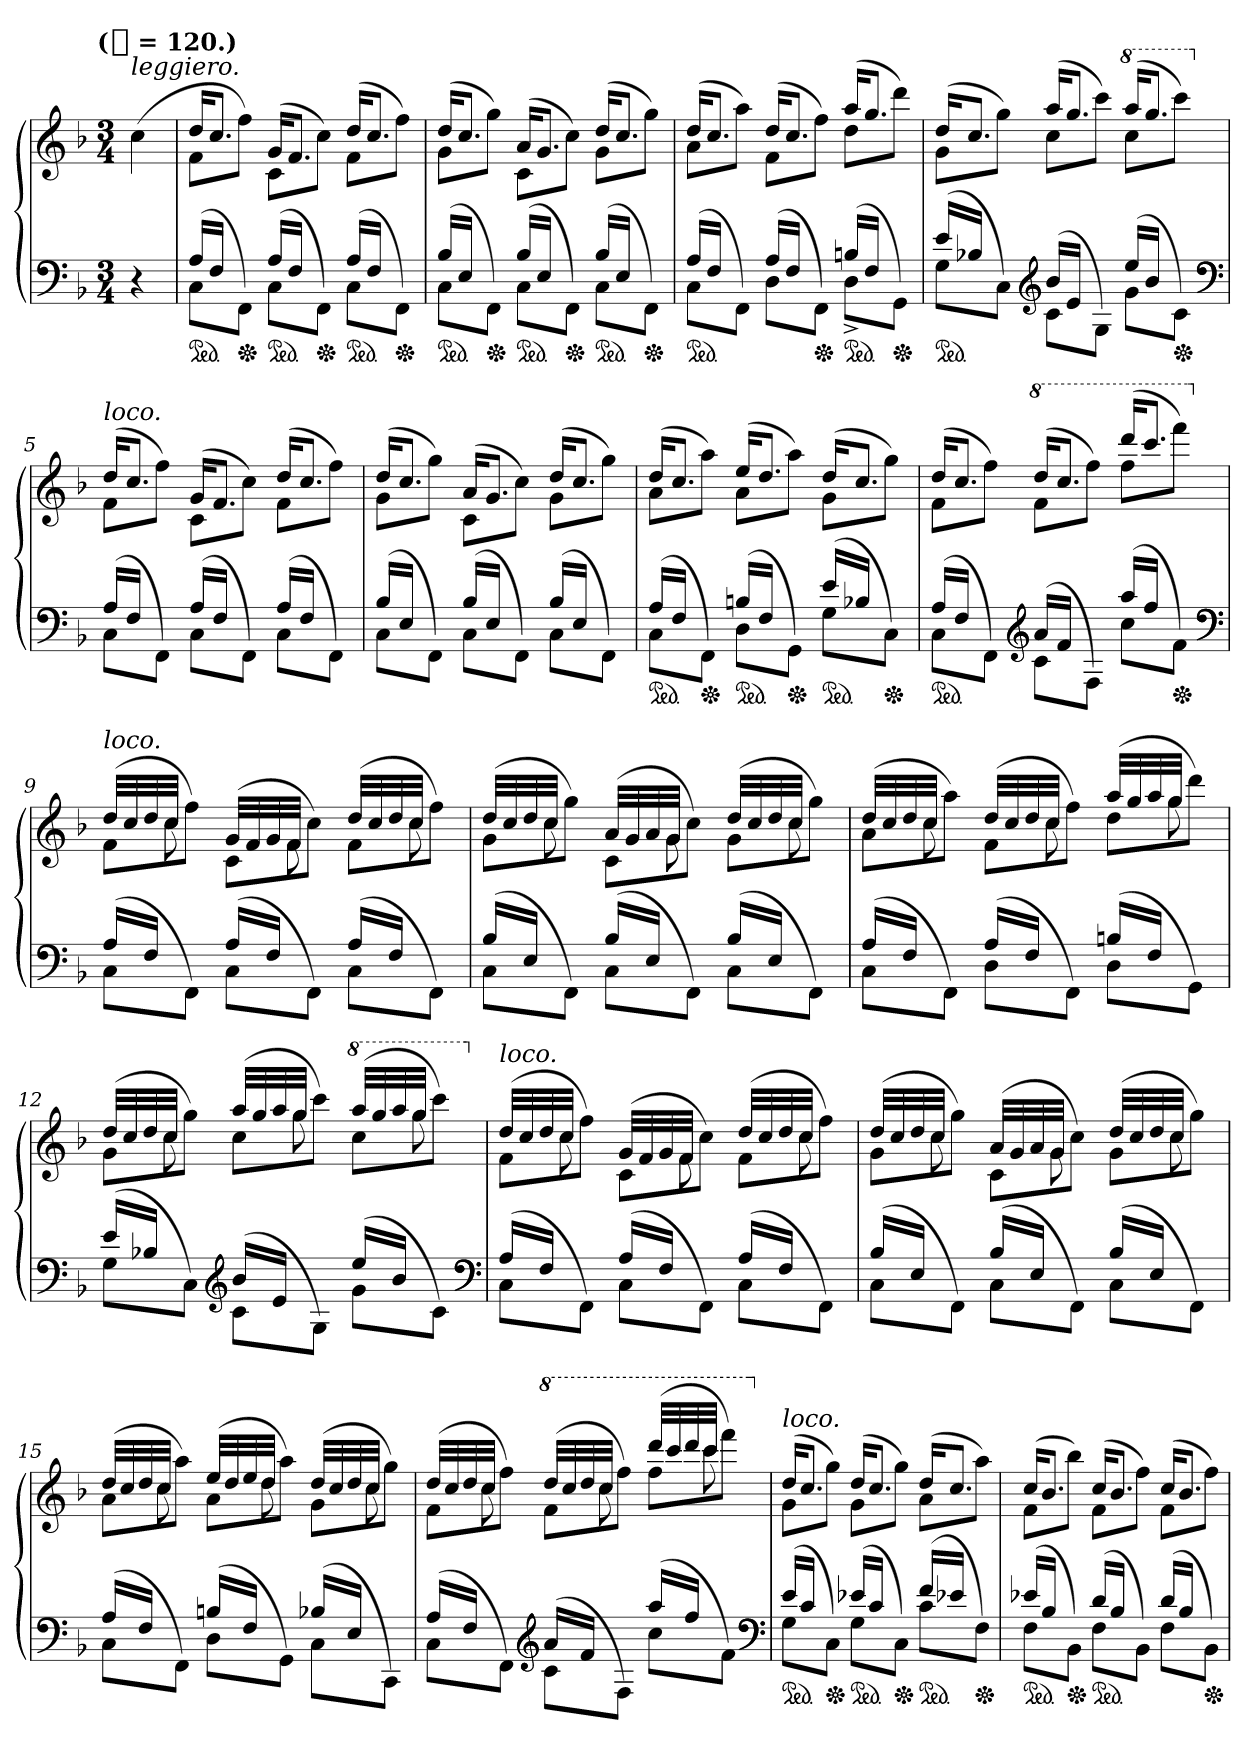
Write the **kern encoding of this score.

**kern	**kern
*part1	*part1
*staff2	*staff1
*clefF4	*clefG2
*k[b-]	*k[b-]
*F:	*F:
!!LO:TX:omd:t=([quarter] = 120.)
*M3/4	*M3/4
*MM120	*MM120
=	=
!	!LO:TX:a:i:t=leggiero.
4r	(>4cc
=1	=1
*^	*^
*ped	*	*	*
(>16ALL	8CL	16ddKL	8fL
16FJJ	.	8.ccJ	.
*Xped	*	*	*
8rcyy	8FFJ)	.	8ffJ)
*ped	*	*	*
(>16ALL	8CL	(16gKL	8cL
16FJJ	.	8.fJ	.
*Xped	*	*	*
8rcyy	8FFJ)	.	8ccJ)
*ped	*	*	*
(>16ALL	8CL	(>16ddKL	8fL
16FJJ	.	8.ccJ	.
*Xped	*	*	*
8rAyy	8FFJ)	.	8ffJ)
=2	=2	=2	=2
*ped	*	*	*
(>16B-LL	8CL	(>16ddKL	8gL
16EJJ	.	8.ccJ	.
*Xped	*	*	*
8rAyy	8FFJ)	.	8ggJ)
*ped	*	*	*
(>16B-LL	8CL	(>16aKL	8cL
16EJJ	.	8.gJ	.
*Xped	*	*	*
8rAyy	8FFJ)	.	8ccJ)
*ped	*	*	*
(>16B-LL	8CL	(>16ddKL	8gL
16EJJ	.	8.ccJ	.
*Xped	*	*	*
8rAyy	8FFJ)	.	8ggJ)
=3	=3	=3	=3
*ped	*	*	*
(>16ALL	8CL	(>16ddKL	8aL
16FJJ	.	8.ccJ	.
8rAyy	8FFJ)	.	8aaJ)
(>16ALL	8DL	(>16ddKL	8fL
16FJJ	.	8.ccJ	.
*Xped	*	*	*
8rAyy	8FFJ)	.	8ffJ)
*ped	*	*	*
(>16BnLL	8D^>L	(>16aaKL	8ddL
16FJJ	.	8.ggJ	.
*Xped	*	*	*
8rAyy	8GGJ)	.	8dddJ)
=4	=4	=4	=4
*ped	*	*	*
(>16eLL	8GL	(>16ddKL	8gL
16B-XJJ	.	8.ccJ	.
8rAyy	8CJ)	.	8ggJ)
*clefG2	*	*	*
(>16b-LL	8cL	(>16aaKL	8ccL
16eJJ	.	8.ggJ	.
8rddyy	8GJ)	.	8cccJ)
*	*	*8va	*
(>16eeLL	8gL	(>16aaaKL	8cccL
16b-JJ	.	8.gggJ	.
*Xped	*	*	*
8rffyy	8cJ)	.	8ccccJ)
*clefF4	*	*	*
=5	=5	=5	=5
*	*	*X8va	*
!	!	!LO:TX:a:i:t=loco.	!
(>16ALL	8CL	(>16ddKL	8fL
16FJJ	.	8.ccJ	.
8rFyy	8FFJ)	.	8ffJ)
(>16ALL	8CL	(>16gKL	8cL
16FJJ	.	8.fJ	.
8ryy	8FFJ)	.	8ccJ)
(>16ALL	8CL	(>16ddKL	8fL
16FJJ	.	8.ccJ	.
8rFyy	8FFJ)	.	8ffJ)
=6	=6	=6	=6
(>16B-LL	8CL	(>16ddKL	8gL
16EJJ	.	8.ccJ	.
8rFyy	8FFJ)	.	8ggJ)
(>16B-LL	8CL	(>16aKL	8cL
16EJJ	.	8.gJ	.
8ryy	8FFJ)	.	8ccJ)
(>16B-LL	8CL	(>16ddKL	8gL
16EJJ	.	8.ccJ	.
8ryy	8FFJ)	.	8ggJ)
=7	=7	=7	=7
*ped	*	*	*
(>16ALL	8CL	(>16dd/KL	8a\L
16FJJ	.	8.ccJ	.
*Xped	*	*	*
8ryy	8FFJ)	.	8aaJ)
*ped	*	*	*
(>16BnLL	8DL	(>16ee/KL	8a\L
16FJJ	.	8.ddJ	.
*Xped	*	*	*
8rcyy	8GGJ)	.	8aaJ)
*ped	*	*	*
(>16eLL	8GL	(>16dd/KL	8g\L
16B-XJJ	.	8.ccJ	.
*Xped	*	*	*
8rAyy	8CJ)	.	8ggJ)
=8	=8	=8	=8
*ped	*	*	*
(>16ALL	8CL	(>16ddKL	8fL
16FJJ	.	8.ccJ	.
8rAyy	8FFJ)	.	8ffJ)
*clefG2	*	*	*
*	*	*8va	*
(>16aLL	8cL	(>16dddKL	8ffL
16fJJ	.	8.cccJ	.
8ryy	8FJ)	.	8fffJ)
(>16aaLL	8ccL	(>16ddddKL	8fffL
16ffJJ	.	8.ccccJ	.
*Xped	*	*	*
8ryy	8fJ)	.	8ffffJ)
*	*	*v	*v
*clefF4	*	*
=9	=9	=9
*	*	*X8va
*	*	*^
*	*	*	*^
!	!	!LO:TX:a:i:t=loco.	!	!
(>16ALL	8CL	(>32ddLLL	16.ryy	8f\L
.	.	32cc	.	.
16FJJ	.	32dd	.	.
.	.	32ccJJJ	8cc	.
8rAyy	8FFJ)	8rbbbyy	.	8ff\J)
.	.	.	8ryy	.
(>16ALL	8CL	(>32gLLL	.	8c\L
.	.	32f	.	.
16FJJ	.	32g	.	.
.	.	32fJJJ	8f	.
8rcyy	8FFJ)	8rbbbyy	.	8cc\J)
.	.	.	8ryy	.
(>16ALL	8CL	(>32dd/LLL	.	8fL
.	.	32cc	.	.
16FJJ	.	32dd	.	.
.	.	32ccJJJ	8cc	.
8ryy	8FFJ)	8rbbbyy	.	8ff\J)
.	.	.	32ryy	.
=10	=10	=10	=10	=10
(>16B-LL	8CL	(>32ddLLL	16.ryy	8g\L
.	.	32cc	.	.
16EJJ	.	32dd	.	.
.	.	32ccJJJ	8cc	.
8ryy	8FFJ)	8ryy	.	8gg\J)
.	.	.	8ryy	.
(>16B-LL	8CL	(>32aLLL	.	8cL
.	.	32g	.	.
16EJJ	.	32a	.	.
.	.	32gJJJ	8g	.
8ryy	8FFJ)	8ryy	.	8cc\J)
.	.	.	8ryy	.
(>16B-LL	8CL	(>32ddLLL	.	8g\L
.	.	32cc	.	.
16EJJ	.	32dd	.	.
.	.	32ccJJJ	8cc	.
8ryy	8FFJ)	8ryy	.	8gg\J)
.	.	.	32ryy	.
=11	=11	=11	=11	=11
(>16ALL	8CL	(>32ddLLL	8aL	16.ryy
.	.	32cc	.	.
16FJJ	.	32dd	.	.
.	.	32ccJJJ	.	8cc\
8rcyy	8FFJ)	8rbbbyy	8aaJ)	.
.	.	.	.	8ryy
(>16ALL	8DL	(>32dd/LLL	8f\L	.
.	.	32cc	.	.
16FJJ	.	32dd	.	.
.	.	32ccJJJ	.	8cc\
8reyy	8FFJ)	8rffyy	8ffJ)	.
.	.	.	.	8ryy
(>16BnLL	8DL	(>32aa/LLL	8dd\L	.
.	.	32gg	.	.
16FJJ	.	32aa	.	.
.	.	32ggJJJ	.	8gg\
8rcyy	8GGJ)	8rffffyy	8dddJ)	.
.	.	.	.	32ryy
=12	=12	=12	=12	=12
(>16eLL	8GL	(>32ddLLL	16.ryy	8g\L
.	.	32cc	.	.
16B-XJJ	.	32dd	.	.
.	.	32ccJJJ	8cc	.
8ryy	8CJ)	8ryy	.	8gg\J)
.	.	.	8ryy	.
*clefG2	*	*	*	*
(>16b-LL	8cL	(>32aaLLL	.	8ccL
.	.	32gg	.	.
16eJJ	.	32aa	.	.
.	.	32ggJJJ	8gg	.
8ryy	8GJ)	8ryy	.	8ccc\J)
.	.	.	8ryy	.
*	*	*8va	*	*
(>16eeLL	8gL	(>32aaaLLL	.	8ccc\L
.	.	32ggg	.	.
16b-JJ	.	32aaa	.	.
.	.	32gggJJJ	8ggg	.
8ryy	8cJ)	8ryy	.	8cccc\J)
.	.	.	32ryy	.
*clefF4	*	*	*	*
=13	=13	=13	=13	=13
*	*	*X8va	*	*
!	!	!LO:TX:a:i:t=loco.	!	!
(>16ALL	8CL	(>32ddLLL	16.ryy	8f\L
.	.	32cc	.	.
16FJJ	.	32dd	.	.
.	.	32ccJJJ	8cc	.
8ryy	8FFJ)	8ryy	.	8ff\J)
.	.	.	8ryy	.
(>16ALL	8CL	(>32gLLL	.	8cL
.	.	32f	.	.
16FJJ	.	32g	.	.
.	.	32fJJJ	8f	.
8ryy	8FFJ)	8ryy	.	8cc\J)
.	.	.	8ryy	.
(>16ALL	8CL	(>32ddLLL	.	8f\L
.	.	32cc	.	.
16FJJ	.	32dd	.	.
.	.	32ccJJJ	8cc	.
8ryy	8FFJ)	8ryy	.	8ff\J)
.	.	.	32ryy	.
=14	=14	=14	=14	=14
(>16B-LL	8CL	(>32ddLLL	16.ryy	8g\L
.	.	32cc	.	.
16EJJ	.	32dd	.	.
.	.	32ccJJJ	8cc	.
8ryy	8FFJ)	8ryy	.	8gg\J)
.	.	.	8ryy	.
(>16B-LL	8CL	(>32aLLL	.	8cL
.	.	32g	.	.
16EJJ	.	32a	.	.
.	.	32gJJJ	8g	.
8ryy	8FFJ)	8ryy	.	8cc\J)
.	.	.	8ryy	.
(>16B-LL	8CL	(>32ddLLL	.	8g\L
.	.	32cc	.	.
16EJJ	.	32dd	.	.
.	.	32ccJJJ	8cc	.
8ryy	8FFJ)	8ryy	.	8gg\J)
.	.	.	32ryy	.
=15	=15	=15	=15	=15
(>16ALL	8CL	(>32ddLLL	8aL	16.ryy
.	.	32cc	.	.
16FJJ	.	32dd	.	.
.	.	32ccJJJ	.	8cc\
8rcyy	8FFJ)	8rbbbyy	8aaJ)	.
.	.	.	.	8ryy
(>16BnLL	8DL	(>32ee/LLL	8a\L	.
.	.	32dd	.	.
16FJJ	.	32ee	.	.
.	.	32ddJJJ	.	8dd\
8reyy	8GGJ)	8rffyy	8aaJ)	.
.	.	.	.	8ryy
(>16B-XLL	8CL	(>32dd/LLL	8g\L	.
.	.	32cc	.	.
16EJJ	.	32dd	.	.
.	.	32ccJJJ	.	8cc\
8rcyy	8CCJ)	8rffffyy	8ggJ)	.
.	.	.	.	32ryy
=16	=16	=16	=16	=16
(>16ALL	8CL	(>32ddLLL	16.ryy	8f\L
.	.	32cc	.	.
16FJJ	.	32dd	.	.
.	.	32ccJJJ	8cc	.
8ryy	8FFJ)	8ryy	.	8ff\J)
.	.	.	8ryy	.
*clefG2	*	*	*	*
*	*	*8va	*	*
(>16aLL	8cL	(>32dddLLL	.	8ffL
.	.	32ccc	.	.
16fJJ	.	32ddd	.	.
.	.	32cccJJJ	8ccc	.
8ryy	8FJ)	8ryy	.	8fff\J)
.	.	.	8ryy	.
(>16aaLL	8ccL	(>32ddddLLL	.	8fff\L
.	.	32cccc	.	.
16ffJJ	.	32dddd	.	.
.	.	32ccccJJJ	8cccc	.
8ryy	8fJ)	8ryy	.	8ffff\J)
.	.	.	32ryy	.
*	*	*v	*v	*v
*clefF4	*	*
=17	=17	=17
*	*	*X8va
*	*	*^
!	!	!LO:TX:a:i:t=loco.	!
*ped	*	*	*
(>16eLL	8GL	(>16dd/KL	8g\L
16cJJ	.	8.ccJ	.
*Xped	*	*	*
8rcyy	8CJ)	.	8ggJ)
*ped	*	*	*
(>16e-XLL	8GL	(>16dd/KL	8g\L
16cJJ	.	8.ccJ	.
*Xped	*	*	*
8rcyy	8CJ)	.	8ggJ)
*ped	*	*	*
(>16fLL	8cL	(>16dd/KL	8a\L
16e-XJJ	.	8.ccJ	.
*Xped	*	*	*
8rcyy	8FJ)	.	8aaJ)
=18	=18	=18	=18
*ped	*	*	*
(>16e-XLL	8FL	(>16cc/KL	8f\L
16B-JJ	.	8.b-J	.
*Xped	*	*	*
8reyy	8BB-J)	.	8bb-J)
*ped	*	*	*
(>16dLL	8FL	(>16cc/KL	8f\L
16B-JJ	.	8.b-J	.
8reyy	8BB-J)	.	8ffJ)
(>16dLL	8FL	(>16cc/KL	8f\L
16B-JJ	.	8.b-J	.
*Xped	*	*	*
8reyy	8BB-J)	.	8ffJ)
*v	*v	*	*
*	*v	*v
=	=
*-	*-
